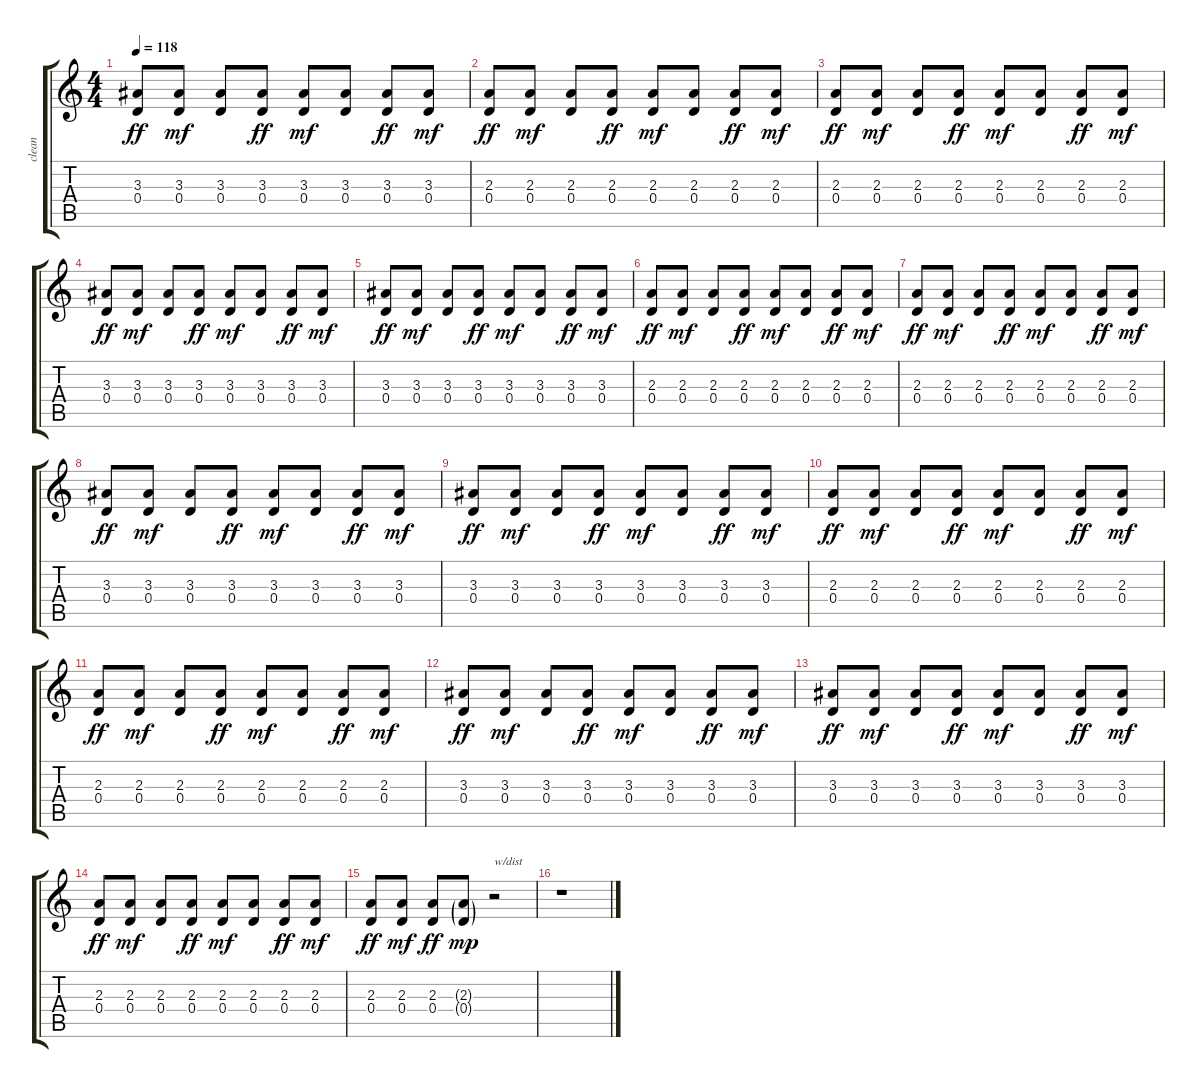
\track ("clean" "clean") {instrument electricguitarclean}
\staff {score tabs}
\tuning (E4 B3 G3 D3 A2 E2) {hide}
\ts (4 4)
\tempo 118
\clef g2
\ks c
(3.3 0.4).8{dy ff} (3.3 0.4).8{dy mf} (3.3 0.4).8 (3.3 0.4).8{dy ff} (3.3 0.4).8{dy mf} (3.3 0.4).8 (3.3 0.4).8{dy ff} (3.3 0.4).8{dy mf} |
(2.3 0.4).8{dy ff} (2.3 0.4).8{dy mf} (2.3 0.4).8 (2.3 0.4).8{dy ff} (2.3 0.4).8{dy mf} (2.3 0.4).8 (2.3 0.4).8{dy ff} (2.3 0.4).8{dy mf} |
(2.3 0.4).8{dy ff} (2.3 0.4).8{dy mf} (2.3 0.4).8 (2.3 0.4).8{dy ff} (2.3 0.4).8{dy mf} (2.3 0.4).8 (2.3 0.4).8{dy ff} (2.3 0.4).8{dy mf} |
(3.3 0.4).8{dy ff} (3.3 0.4).8{dy mf} (3.3 0.4).8 (3.3 0.4).8{dy ff} (3.3 0.4).8{dy mf} (3.3 0.4).8 (3.3 0.4).8{dy ff} (3.3 0.4).8{dy mf} |
(3.3 0.4).8{dy ff} (3.3 0.4).8{dy mf} (3.3 0.4).8 (3.3 0.4).8{dy ff} (3.3 0.4).8{dy mf} (3.3 0.4).8 (3.3 0.4).8{dy ff} (3.3 0.4).8{dy mf} |
(2.3 0.4).8{dy ff} (2.3 0.4).8{dy mf} (2.3 0.4).8 (2.3 0.4).8{dy ff} (2.3 0.4).8{dy mf} (2.3 0.4).8 (2.3 0.4).8{dy ff} (2.3 0.4).8{dy mf} |
(2.3 0.4).8{dy ff} (2.3 0.4).8{dy mf} (2.3 0.4).8 (2.3 0.4).8{dy ff} (2.3 0.4).8{dy mf} (2.3 0.4).8 (2.3 0.4).8{dy ff} (2.3 0.4).8{dy mf} |
(3.3 0.4).8{dy ff} (3.3 0.4).8{dy mf} (3.3 0.4).8 (3.3 0.4).8{dy ff} (3.3 0.4).8{dy mf} (3.3 0.4).8 (3.3 0.4).8{dy ff} (3.3 0.4).8{dy mf} |
(3.3 0.4).8{dy ff} (3.3 0.4).8{dy mf} (3.3 0.4).8 (3.3 0.4).8{dy ff} (3.3 0.4).8{dy mf} (3.3 0.4).8 (3.3 0.4).8{dy ff} (3.3 0.4).8{dy mf} |
(2.3 0.4).8{dy ff} (2.3 0.4).8{dy mf} (2.3 0.4).8 (2.3 0.4).8{dy ff} (2.3 0.4).8{dy mf} (2.3 0.4).8 (2.3 0.4).8{dy ff} (2.3 0.4).8{dy mf} |
(2.3 0.4).8{dy ff} (2.3 0.4).8{dy mf} (2.3 0.4).8 (2.3 0.4).8{dy ff} (2.3 0.4).8{dy mf} (2.3 0.4).8 (2.3 0.4).8{dy ff} (2.3 0.4).8{dy mf} |
(3.3 0.4).8{dy ff} (3.3 0.4).8{dy mf} (3.3 0.4).8 (3.3 0.4).8{dy ff} (3.3 0.4).8{dy mf} (3.3 0.4).8 (3.3 0.4).8{dy ff} (3.3 0.4).8{dy mf} |
(3.3 0.4).8{dy ff} (3.3 0.4).8{dy mf} (3.3 0.4).8 (3.3 0.4).8{dy ff} (3.3 0.4).8{dy mf} (3.3 0.4).8 (3.3 0.4).8{dy ff} (3.3 0.4).8{dy mf} |
(2.3 0.4).8{dy ff} (2.3 0.4).8{dy mf} (2.3 0.4).8 (2.3 0.4).8{dy ff} (2.3 0.4).8{dy mf} (2.3 0.4).8 (2.3 0.4).8{dy ff} (2.3 0.4).8{dy mf} |
(2.3 0.4).8{dy ff} (2.3 0.4).8{dy mf} (2.3 0.4).8{dy ff} (2.3{g} 0.4{g}).8{dy mp} r.2{txt "w/dist"} |
r.1
